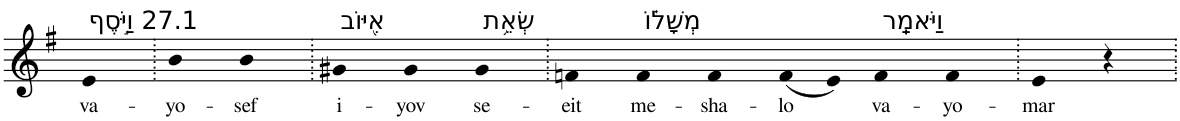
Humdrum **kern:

**kern	**text
*part1	*part1
*staff1	*staff1
*I"Piano	*
*I'Pno	*
*clefG2	*
*k[f#]	*
*G:	*
=1	=1
!LO:TX:a:t=27.1 וַיֹּ֣סֶף	!
!	!LO:LY:b
4e	va-
=2.	=2.
!	!LO:LY:b
4b	-yo-
!	!LO:LY:b
4b	-sef
=3.	=3.
!LO:TX:a:t=אִ֭יּוֹב	!
!	!LO:LY:b
4g#X	i-
!	!LO:LY:b
4g#	-yov
!LO:TX:a:t=שְׂאֵ֥ת	!
!	!LO:LY:b
4g#	se-
=4.	=4.
!	!LO:LY:b
4fn	-eit
!LO:TX:a:t=מְשָׁל֗וֹ	!
!	!LO:LY:b
4f	me-
!	!LO:LY:b
4f	-sha-
!	!LO:LY:b
(8f	-lo
8e)	.
!LO:TX:a:t=וַיֹּאמַֽר	!
!	!LO:LY:b
4f	va-
!	!LO:LY:b
4f	-yo-
=5.	=5.
!	!LO:LY:b
4e	-mar
4r	.
=.	=.
*-	*-
